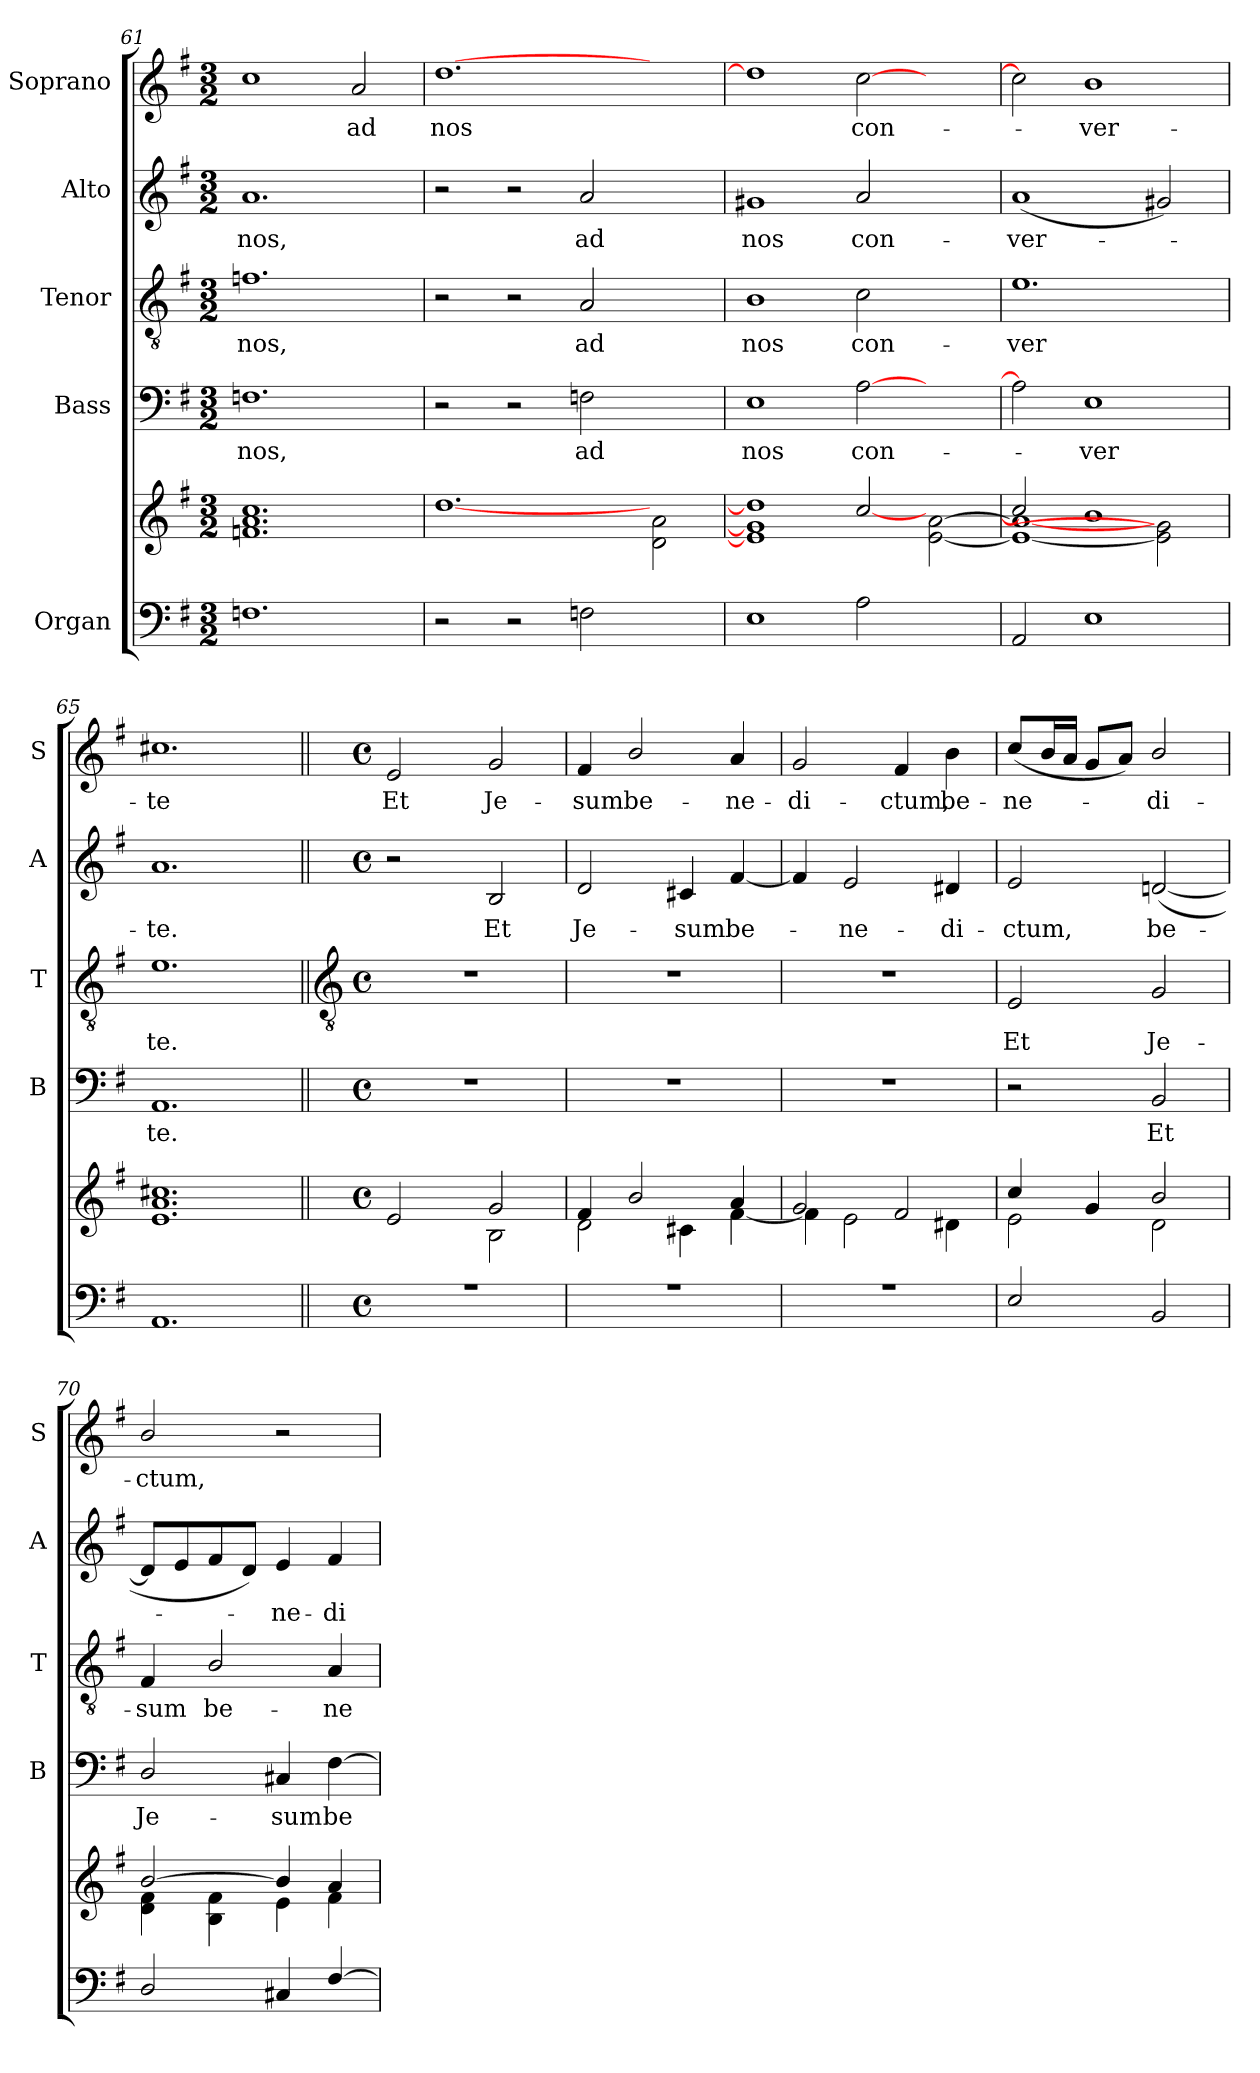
**kern	**kern	**kern	**text	**kern	**text	**kern	**text	**kern	**text
*part5	*part5	*part4	*part4	*part3	*part3	*part2	*part2	*part1	*part1
*staff6	*staff5	*staff4	*staff4	*staff3	*staff3	*staff2	*staff2	*staff1	*staff1
*I"Organ	*	*I"Bass	*	*I"Tenor	*	*I"Alto	*	*I"Soprano	*
*	*	*I'B	*	*I'T	*	*I'A	*	*I'S	*
*clefF4	*clefG2	*clefF4	*	*clefGv2	*	*clefG2	*	*clefG2	*
*k[f#]	*k[f#]	*k[f#]	*	*k[f#]	*	*k[f#]	*	*k[f#]	*
*G:	*G:	*G:	*	*G:	*	*G:	*	*G:	*
*M3/2	*M3/2	*M3/2	*	*M3/2	*	*M3/2	*	*M3/2	*
=61	=61	=61	=61	=61	=61	=61	=61	=61	=61
*^	*	*	*	*	*	*	*	*	*
!	!LO:N:vis=1	!	!	!LO:LY:b	!	!LO:LY:b	!	!LO:LY:b	!	!
*	*	*^	*	*	*	*	*	*	*	*
1.Fn	1.ryy	1.fn/ 1.a/ 1.cc/	1.ryy	1.Fn	nos,	1.fn	nos,	1.a	nos,	1cc	.
!	!	!	!	!	!	!	!	!	!	!	!LO:LY:b
.	.	.	.	.	.	.	.	.	.	2a	ad
=62	=62	=62	=62	=62	=62	=62	=62	=62	=62	=62	=62
!	!LO:N:vis=1	!	!	!	!	!	!	!	!	!	!LO:LY:b
2r	1.ryy	[1.dd/	1.ryy	2r	.	2r	.	2r	.	[1.dd	nos
2r	.	.	.	2r	.	2r	.	2r	.	.	.
!	!	!	!	!	!LO:LY:b	!	!LO:LY:b	!	!LO:LY:b	!	!
2Fn	.	.	.	2Fn	ad	2A	ad	2a	ad	.	.
2ryy	2ryy	2ryy	2d\ 2a\	2ryy	.	2ryy	.	2ryy	.	2ryy	.
=63	=63	=63	=63	=63	=63	=63	=63	=63	=63	=63	=63
!	!LO:N:vis=1	!	!	!	!LO:LY:b	!	!LO:LY:b	!	!LO:LY:b	!	!
1E	1.ryy	1e/] 1g#/] 1dd/]	1.ryy	1E	nos	1B	nos	1g#X	nos	1dd]	.
!	!	!	!	!	!LO:LY:b	!	!LO:LY:b	!	!LO:LY:b	!	!LO:LY:b
2A	.	[2cc/	.	[2A	con-	2c	con-	2a	con-	[2cc	con -
2ryy	2ryy	2ryy	[2e\ [2a\	2ryy	.	2ryy	.	2ryy	.	2ryy	.
=64	=64	=64	=64	=64	=64	=64	=64	=64	=64	=64	=64
!	!LO:N:vis=1	!	!	!	!	!	!LO:LY:b	!	!LO:LY:b	!	!
2AA	1.ryy	2cc/]	1e\_ 1a\_	2A]	.	1.e	-ver	(<1a	-ver-	2cc]	.
!	!	!	!	!	!LO:LY:b	!	!	!	!	!	!LO:LY:b
1E	.	1b/	.	1E	ver	.	.	.	.	1b	ver-
.	.	.	2e\] 2g#\]	.	.	.	.	2g#X)	.	.	.
=65	=65	=65	=65	=65	=65	=65	=65	=65	=65	=65	=65
!	!	!	!	!	!LO:LY:b	!	!LO:LY:b	!	!LO:LY:b	!	!LO:LY:b
1.AA	1.ryy	1.e/ 1.a/ 1.cc#X/	1.ryy	1.AA	te.	1.e	te.	1.a	te.	1.cc#X	-te
!!LO:LB:g=z
=66||	=66||	=66||	=66||	=66||	=66||	=66||	=66||	=66||	=66||	=66||	=66||
*	*	*	*	*	*	*clefGv2	*	*	*	*	*
*M4/4	*	*M4/4	*	*M4/4	*	*M4/4	*	*M4/4	*	*M4/4	*
*met(c)	*	*met(c)	*	*met(c)	*	*met(c)	*	*met(c)	*	*met(c)	*
!	!	!	!	!	!	!	!	!	!	!	!LO:LY:b
1r	1ryy	2e/	4ryy	1r	.	1r	.	2r	.	2e	Et
.	.	.	4ryy	.	.	.	.	.	.	.	.
!	!	!	!	!	!	!	!	!	!LO:LY:b	!	!LO:LY:b
.	.	2g/	2B\	.	.	.	.	2B	Et	2g	Je-
=67	=67	=67	=67	=67	=67	=67	=67	=67	=67	=67	=67
!	!	!	!	!	!	!	!	!	!LO:LY:b	!	!LO:LY:b
1r	1ryy	4f#/	2d\	1r	.	1r	.	2d	Je-	4f#	-sum
!	!	!	!	!	!	!	!	!	!	!	!LO:LY:b
.	.	2b/	.	.	.	.	.	.	.	2b/	be-
!	!	!	!	!	!	!	!	!	!LO:LY:b	!	!
.	.	.	4c#X\	.	.	.	.	4c#X	-sum	.	.
!	!	!	!	!	!	!	!	!	!LO:LY:b	!	!LO:LY:b
.	.	4a/	[4f#\	.	.	.	.	[4f#	be-	4a	-ne-
=68	=68	=68	=68	=68	=68	=68	=68	=68	=68	=68	=68
!	!	!	!	!	!	!	!	!	!	!	!LO:LY:b
1r	1ryy	2g/	4f#\]	1r	.	1r	.	4f#]	.	2g	-di-
!	!	!	!	!	!	!	!	!	!LO:LY:b	!	!
.	.	.	2e\	.	.	.	.	2e	ne-	.	.
!	!	!	!	!	!	!	!	!	!	!	!LO:LY:b
.	.	2f#/	.	.	.	.	.	.	.	4f#	-ctum,
!	!	!	!	!	!	!	!	!	!LO:LY:b	!	!LO:LY:b
.	.	.	4d#X\	.	.	.	.	4d#X	-di-	4b	be-
=69	=69	=69	=69	=69	=69	=69	=69	=69	=69	=69	=69
!	!	!	!	!	!	!	!LO:LY:b	!	!LO:LY:b	!	!LO:LY:b
2E	1ryy	4cc/	2e\	2r	.	2E	Et	2e	-ctum,	(<8cc/L	-ne-
.	.	.	.	.	.	.	.	.	.	16b/L	.
.	.	.	.	.	.	.	.	.	.	16aJJ	.
.	.	4g/	.	.	.	.	.	.	.	8gL	.
.	.	.	.	.	.	.	.	.	.	8aJ)	.
!	!	!	!	!	!LO:LY:b	!	!LO:LY:b	!	!LO:LY:b	!	!LO:LY:b
2BB	.	2b/	2d\	2BB	Et	2G	Je-	(<[2dn	be-	2b/	di-
=70	=70	=70	=70	=70	=70	=70	=70	=70	=70	=70	=70
!	!	!	!	!	!LO:LY:b	!	!LO:LY:b	!	!	!	!LO:LY:b
2D/	1ryy	[2b/	4d\ 4f#\	2D/	Je-	4F#	-sum	8dL]	.	2b/	-ctum,
.	.	.	.	.	.	.	.	8e	.	.	.
!	!	!	!	!	!	!	!LO:LY:b	!	!	!	!
.	.	.	4B\ 4f#\	.	.	2B/	be-	8f#	.	.	.
.	.	.	.	.	.	.	.	8dJ)	.	.	.
!	!	!	!	!	!LO:LY:b	!	!	!	!LO:LY:b	!	!
4C#X	.	4b/]	4e\	4C#X	-sum	.	.	4e	ne-	2r	.
!	!	!	!	!	!LO:LY:b	!	!LO:LY:b	!	!LO:LY:b	!	!
[4F#	.	4a/	4f#\	[4F#	be-	4A	-ne-	4f#	-di-	.	.
*v	*v	*	*	*	*	*	*	*	*	*	*
*	*v	*v	*	*	*	*	*	*	*	*
=	=	=	=	=	=	=	=	=	=
*-	*-	*-	*-	*-	*-	*-	*-	*-	*-
